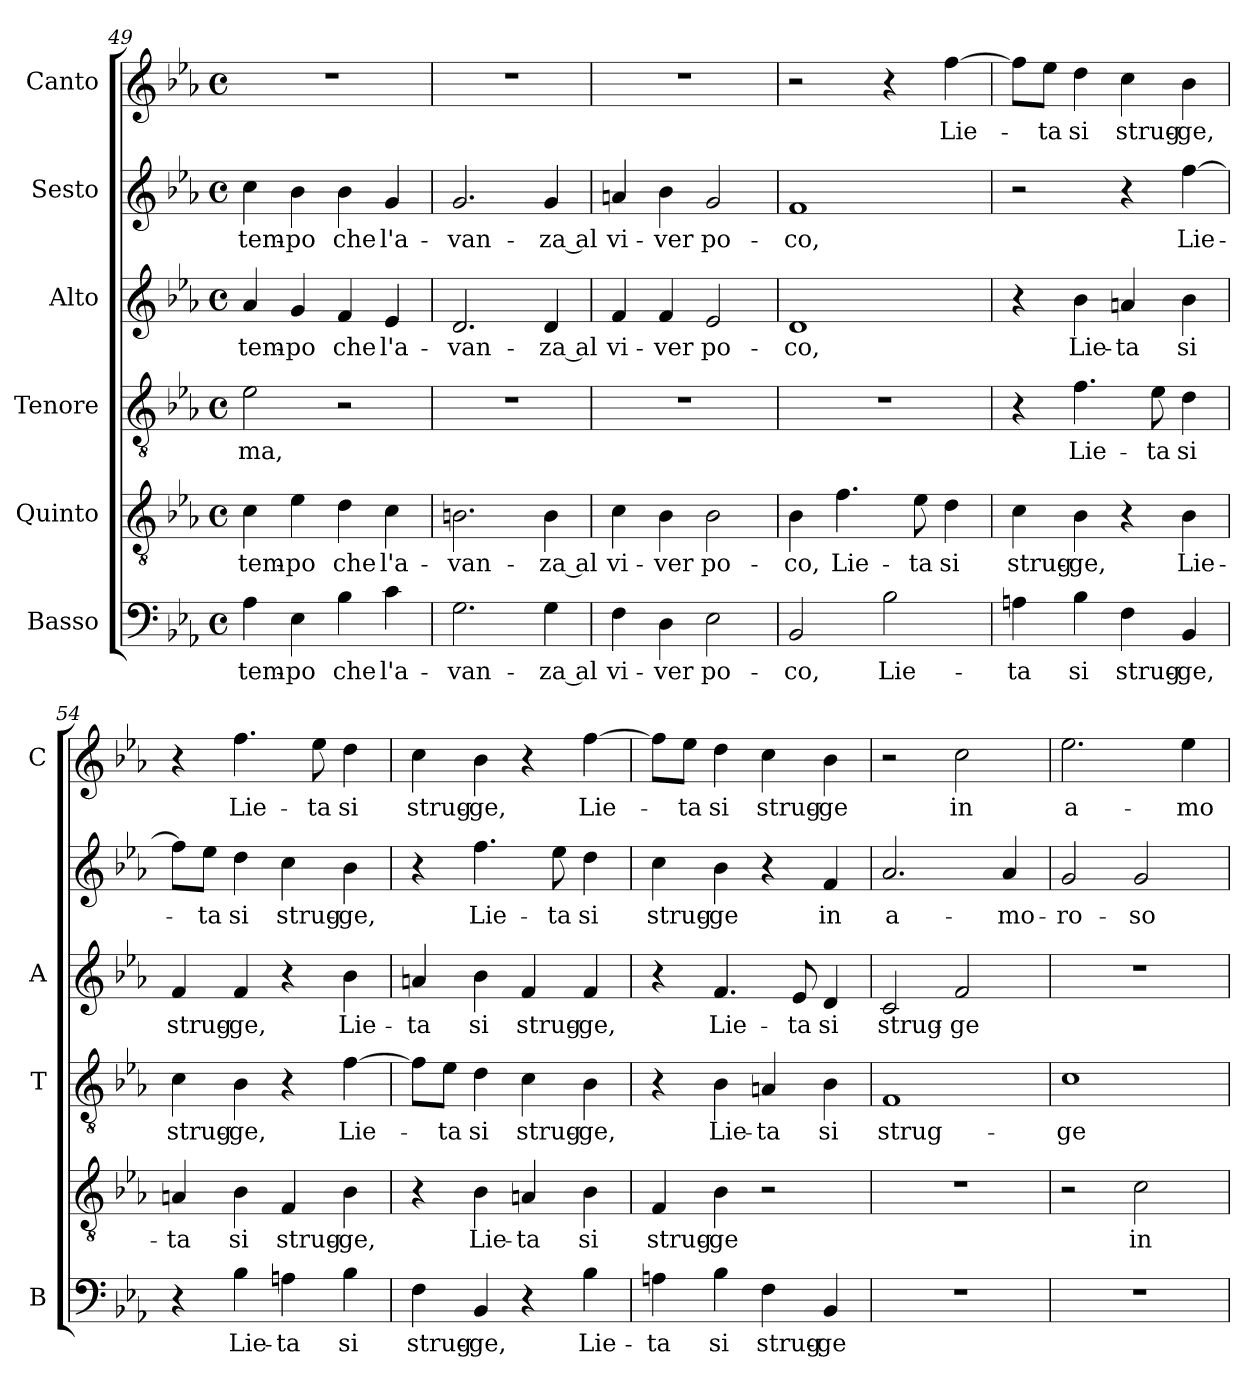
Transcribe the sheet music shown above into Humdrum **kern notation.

**kern	**text	**kern	**text	**kern	**text	**kern	**text	**kern	**text	**kern	**text
*part6	*part6	*part5	*part5	*part4	*part4	*part3	*part3	*part2	*part2	*part1	*part1
*staff6	*staff6	*staff5	*staff5	*staff4	*staff4	*staff3	*staff3	*staff2	*staff2	*staff1	*staff1
*I"Basso	*	*I"Quinto	*	*I"Tenore	*	*I"Alto	*	*I"Sesto	*	*I"Canto	*
*I'B	*	*	*	*I'T	*	*I'A	*	*	*	*I'C	*
*clefF4	*	*clefGv2	*	*clefGv2	*	*clefG2	*	*clefG2	*	*clefG2	*
*k[b-e-a-]	*	*k[b-e-a-]	*	*k[b-e-a-]	*	*k[b-e-a-]	*	*k[b-e-a-]	*	*k[b-e-a-]	*
*E-:	*	*E-:	*	*E-:	*	*E-:	*	*E-:	*	*E-:	*
*M4/4	*	*M4/4	*	*M4/4	*	*M4/4	*	*M4/4	*	*M4/4	*
*met(c)	*	*met(c)	*	*met(c)	*	*met(c)	*	*met(c)	*	*met(c)	*
=49	=49	=49	=49	=49	=49	=49	=49	=49	=49	=49	=49
!	!LO:LY:b	!	!LO:LY:b	!	!LO:LY:b	!	!LO:LY:b	!	!LO:LY:b	!	!
4A-\	tem-	4c\	tem-	2e-\	-ma,	4a-/	tem-	4cc\	tem-	1r	.
!	!LO:LY:b	!	!LO:LY:b	!	!	!	!LO:LY:b	!	!LO:LY:b	!	!
4E-\	-po	4e-\	-po	.	.	4g/	-po	4b-\	-po	.	.
!	!LO:LY:b	!	!LO:LY:b	!	!	!	!LO:LY:b	!	!LO:LY:b	!	!
4B-\	che	4d\	che	2r	.	4f/	che	4b-\	che	.	.
!	!LO:LY:b	!	!LO:LY:b	!	!	!	!LO:LY:b	!	!LO:LY:b	!	!
4c\	l'a-	4c\	l'a-	.	.	4e-/	l'a-	4g/	l'a-	.	.
!!LO:LB:g=z
=50	=50	=50	=50	=50	=50	=50	=50	=50	=50	=50	=50
!	!LO:LY:b	!	!LO:LY:b	!	!	!	!LO:LY:b	!	!LO:LY:b	!	!
2.G\	-van-	2.Bn\	-van-	1r	.	2.d/	-van-	2.g/	-van-	1r	.
!	!LO:LY:b	!	!LO:LY:b	!	!	!	!LO:LY:b	!	!LO:LY:b	!	!
4G\	-za al	4B\	-za al	.	.	4d/	-za al	4g/	-za al	.	.
=51	=51	=51	=51	=51	=51	=51	=51	=51	=51	=51	=51
!	!LO:LY:b	!	!LO:LY:b	!	!	!	!LO:LY:b	!	!LO:LY:b	!	!
4F\	vi-	4c\	vi-	1r	.	4f/	vi-	4an/	vi-	1r	.
!	!LO:LY:b	!	!LO:LY:b	!	!	!	!LO:LY:b	!	!LO:LY:b	!	!
4D\	-ver	4B-\	-ver	.	.	4f/	-ver	4b-\	-ver	.	.
!	!LO:LY:b	!	!LO:LY:b	!	!	!	!LO:LY:b	!	!LO:LY:b	!	!
2E-\	po-	2B-\	po-	.	.	2e-/	po-	2g/	po-	.	.
=52	=52	=52	=52	=52	=52	=52	=52	=52	=52	=52	=52
!	!LO:LY:b	!	!LO:LY:b	!	!	!	!LO:LY:b	!	!LO:LY:b	!	!
2BB-/	-co,	4B-\	-co,	1r	.	1d	-co,	1f	-co,	2r	.
!	!	!	!LO:LY:b	!	!	!	!	!	!	!	!
.	.	4.f\	Lie-	.	.	.	.	.	.	.	.
!	!LO:LY:b	!	!	!	!	!	!	!	!	!	!
2B-\	Lie-	.	.	.	.	.	.	.	.	4r	.
!	!	!	!LO:LY:b	!	!	!	!	!	!	!	!
.	.	8e-\	-ta	.	.	.	.	.	.	.	.
!	!	!	!LO:LY:b	!	!	!	!	!	!	!	!LO:LY:b
.	.	4d\	si	.	.	.	.	.	.	[4ff\	Lie-
=53	=53	=53	=53	=53	=53	=53	=53	=53	=53	=53	=53
!	!LO:LY:b	!	!LO:LY:b	!	!	!	!	!	!	!	!
4An\	-ta	4c\	strug-	4r	.	4r	.	2r	.	8ff\L]	.
!	!	!	!	!	!	!	!	!	!	!	!LO:LY:b
.	.	.	.	.	.	.	.	.	.	8ee-\J	-ta
!	!LO:LY:b	!	!LO:LY:b	!	!LO:LY:b	!	!LO:LY:b	!	!	!	!LO:LY:b
4B-\	si	4B-\	-ge,	4.f\	Lie-	4b-\	Lie-	.	.	4dd\	si
!	!LO:LY:b	!	!	!	!	!	!LO:LY:b	!	!	!	!LO:LY:b
4F\	strug-	4r	.	.	.	4an/	-ta	4r	.	4cc\	strug-
!	!	!	!	!	!LO:LY:b	!	!	!	!	!	!
.	.	.	.	8e-\	-ta	.	.	.	.	.	.
!	!LO:LY:b	!	!LO:LY:b	!	!LO:LY:b	!	!LO:LY:b	!	!LO:LY:b	!	!LO:LY:b
4BB-/	-ge,	4B-\	Lie-	4d\	si	4b-\	si	[4ff\	Lie-	4b-\	-ge,
=54	=54	=54	=54	=54	=54	=54	=54	=54	=54	=54	=54
!	!	!	!LO:LY:b	!	!LO:LY:b	!	!LO:LY:b	!	!	!	!
4r	.	4An/	-ta	4c\	strug-	4f/	strug-	8ff\L]	.	4r	.
!	!	!	!	!	!	!	!	!	!LO:LY:b	!	!
.	.	.	.	.	.	.	.	8ee-\J	-ta	.	.
!	!LO:LY:b	!	!LO:LY:b	!	!LO:LY:b	!	!LO:LY:b	!	!LO:LY:b	!	!LO:LY:b
4B-\	Lie-	4B-\	si	4B-\	-ge,	4f/	-ge,	4dd\	si	4.ff\	Lie-
!	!LO:LY:b	!	!LO:LY:b	!	!	!	!	!	!LO:LY:b	!	!
4An\	-ta	4F/	strug-	4r	.	4r	.	4cc\	strug-	.	.
!	!	!	!	!	!	!	!	!	!	!	!LO:LY:b
.	.	.	.	.	.	.	.	.	.	8ee-\	-ta
!	!LO:LY:b	!	!LO:LY:b	!	!LO:LY:b	!	!LO:LY:b	!	!LO:LY:b	!	!LO:LY:b
4B-\	si	4B-\	-ge,	[4f\	Lie-	4b-\	Lie-	4b-\	-ge,	4dd\	si
=55	=55	=55	=55	=55	=55	=55	=55	=55	=55	=55	=55
!	!LO:LY:b	!	!	!	!	!	!LO:LY:b	!	!	!	!LO:LY:b
4F\	strug-	4r	.	8f\L]	.	4an/	-ta	4r	.	4cc\	strug-
!	!	!	!	!	!LO:LY:b	!	!	!	!	!	!
.	.	.	.	8e-\J	-ta	.	.	.	.	.	.
!	!LO:LY:b	!	!LO:LY:b	!	!LO:LY:b	!	!LO:LY:b	!	!LO:LY:b	!	!LO:LY:b
4BB-/	-ge,	4B-\	Lie-	4d\	si	4b-\	si	4.ff\	Lie-	4b-\	-ge,
!	!	!	!LO:LY:b	!	!LO:LY:b	!	!LO:LY:b	!	!	!	!
4r	.	4An/	-ta	4c\	strug-	4f/	strug-	.	.	4r	.
!	!	!	!	!	!	!	!	!	!LO:LY:b	!	!
.	.	.	.	.	.	.	.	8ee-\	-ta	.	.
!	!LO:LY:b	!	!LO:LY:b	!	!LO:LY:b	!	!LO:LY:b	!	!LO:LY:b	!	!LO:LY:b
4B-\	Lie-	4B-\	si	4B-\	-ge,	4f/	-ge,	4dd\	si	[4ff\	Lie-
=56	=56	=56	=56	=56	=56	=56	=56	=56	=56	=56	=56
!	!LO:LY:b	!	!LO:LY:b	!	!	!	!	!	!LO:LY:b	!	!
4An\	-ta	4F/	strug-	4r	.	4r	.	4cc\	strug-	8ff\L]	.
!	!	!	!	!	!	!	!	!	!	!	!LO:LY:b
.	.	.	.	.	.	.	.	.	.	8ee-\J	-ta
!	!LO:LY:b	!	!LO:LY:b	!	!LO:LY:b	!	!LO:LY:b	!	!LO:LY:b	!	!LO:LY:b
4B-\	si	4B-\	-ge	4B-\	Lie-	4.f/	Lie-	4b-\	-ge	4dd\	si
!	!LO:LY:b	!	!	!	!LO:LY:b	!	!	!	!	!	!LO:LY:b
4F\	strug-	2r	.	4An/	-ta	.	.	4r	.	4cc\	strug-
!	!	!	!	!	!	!	!LO:LY:b	!	!	!	!
.	.	.	.	.	.	8e-/	-ta	.	.	.	.
!	!LO:LY:b	!	!	!	!LO:LY:b	!	!LO:LY:b	!	!LO:LY:b	!	!LO:LY:b
4BB-/	-ge	.	.	4B-\	si	4d/	si	4f/	in	4b-\	-ge
!!LO:PB:g=z
=57	=57	=57	=57	=57	=57	=57	=57	=57	=57	=57	=57
!	!	!	!	!	!LO:LY:b	!	!LO:LY:b	!	!LO:LY:b	!	!
1r	.	1r	.	1F	strug-	2c/	strug-	2.a-/	a-	2r	.
!	!	!	!	!	!	!	!LO:LY:b	!	!	!	!LO:LY:b
.	.	.	.	.	.	2f/	-ge	.	.	2cc\	in
!	!	!	!	!	!	!	!	!	!LO:LY:b	!	!
.	.	.	.	.	.	.	.	4a-/	-mo-	.	.
=58	=58	=58	=58	=58	=58	=58	=58	=58	=58	=58	=58
!	!	!	!	!	!LO:LY:b	!	!	!	!LO:LY:b	!	!LO:LY:b
1r	.	2r	.	1c	-ge	1r	.	2g/	-ro-	2.ee-\	a-
!	!	!	!LO:LY:b	!	!	!	!	!	!LO:LY:b	!	!
.	.	2c\	in	.	.	.	.	2g/	-so	.	.
!	!	!	!	!	!	!	!	!	!	!	!LO:LY:b
.	.	.	.	.	.	.	.	.	.	4ee-\	-mo-
=	=	=	=	=	=	=	=	=	=	=	=
*-	*-	*-	*-	*-	*-	*-	*-	*-	*-	*-	*-
